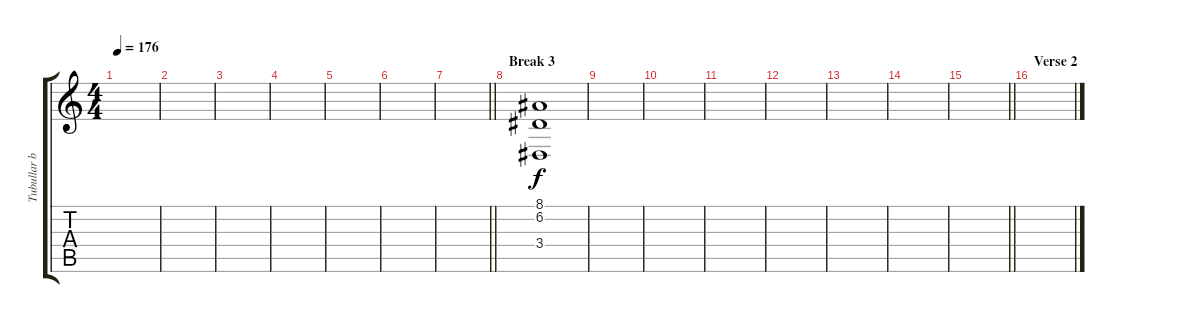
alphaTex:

\track ("Tubullar bells" "Tubullar b") {instrument tubularbells}
\staff {score tabs}
\tuning (D4 A3 F3 C3 G2 D2) {hide}
\ts (4 4)
\tempo 176
\clef g2
\ks c
|
|
|
|
|
|
\barLineRight lightlight
|
\section ("" "Break 3")
(8.1 6.2 3.4).1 |
|
|
|
|
|
|
\barLineRight lightlight
|
\section ("" "Verse 2")
